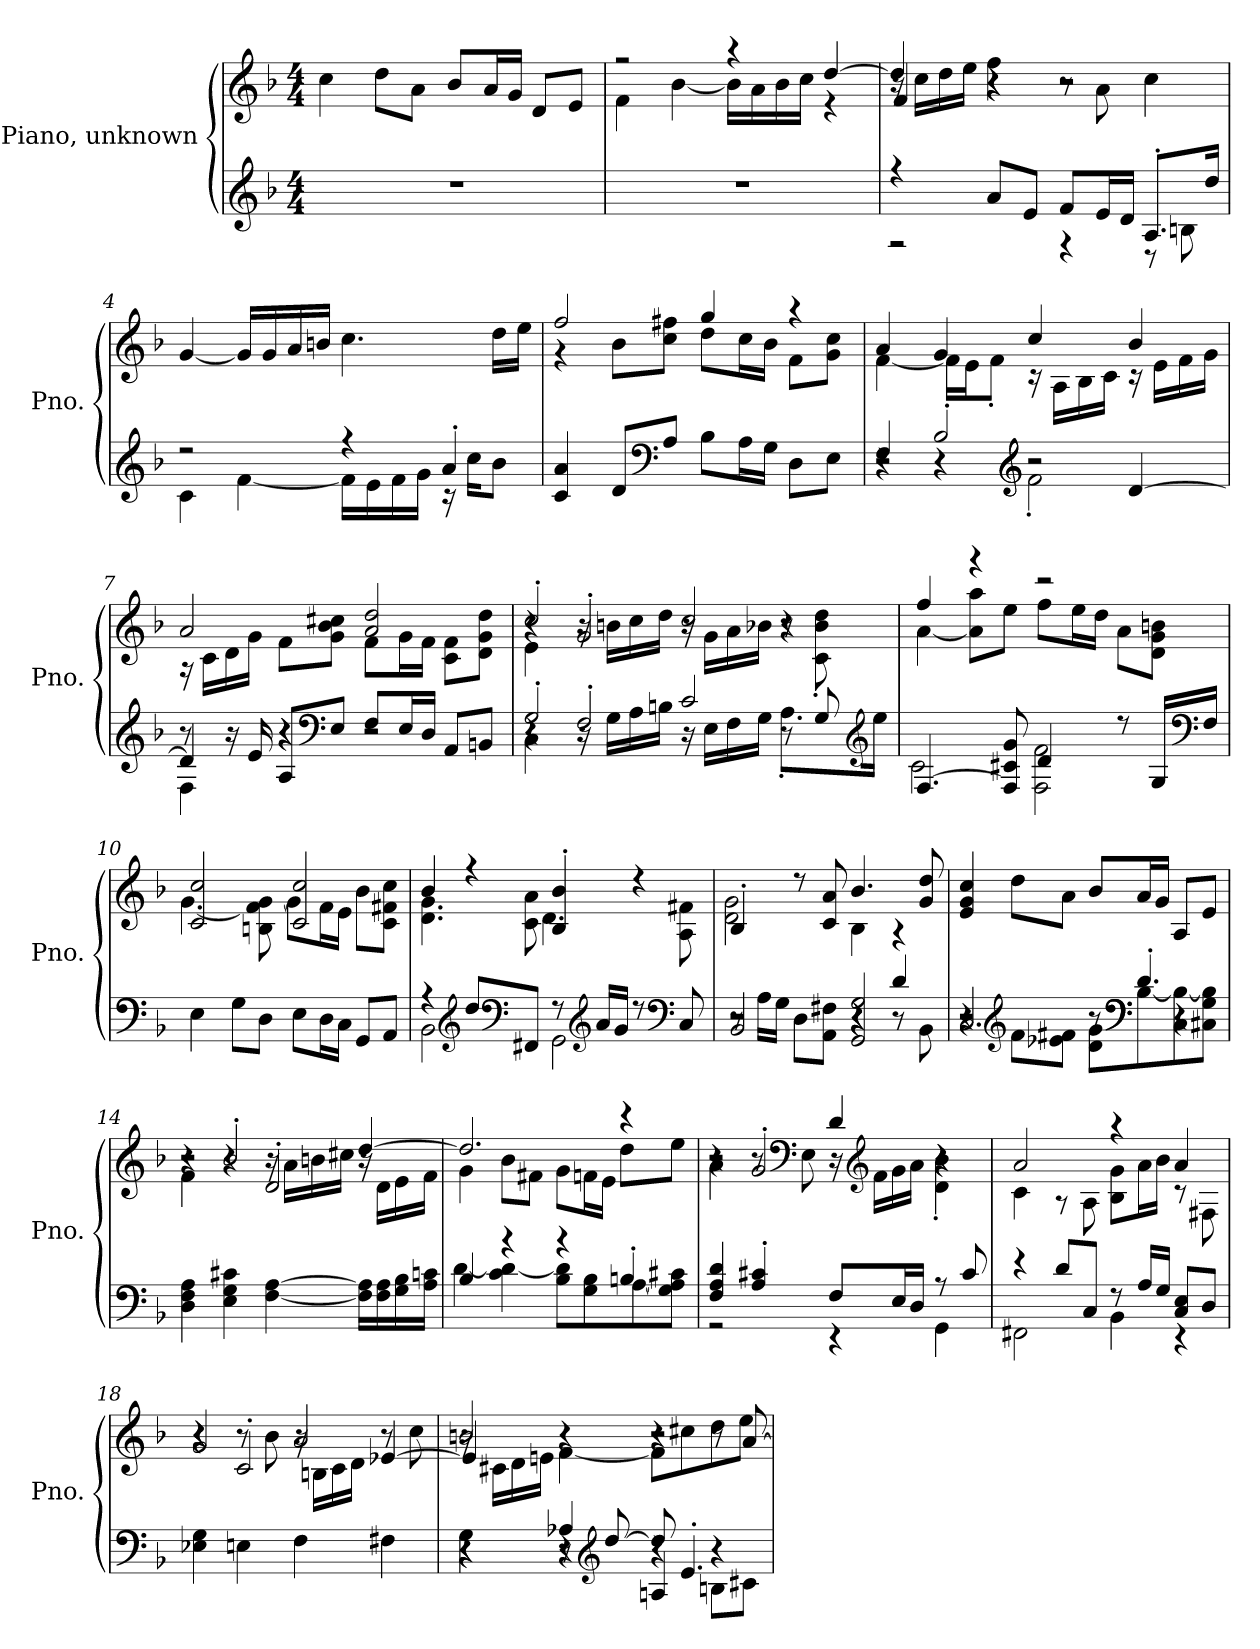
**kern	**kern
*part1	*part1
*staff2	*staff1
*I"Piano, unknown	*
*I'Pno.	*
*clefG2	*clefG2
*k[b-]	*k[b-]
*M4/4	*M4/4
*MM120	*MM120
=1	=1
1r	4cc\
.	8dd\L
.	8a\J
.	8b-/L
.	16a/L
.	16g/JJ
.	8d/L
.	8e/J
=2	=2
*	*^
1r	2r	4f\
.	.	[4b-\
.	4r	16b-\LL]
.	.	16a\
.	.	16b-\
.	.	16cc\JJ
.	[4dd/	4r
=3	=3	=3
*^	*	*^
4r	2r	4dd/]	16r	4f/
.	.	.	16cc\LL	.
.	.	.	16dd\	.
.	.	.	16ee\JJ	.
8a/L	.	4r	4ff\	4r
8e/J	.	.	.	.
8f/L	4r	2r	8r	2r
16e/L	.	.	8a\	.
16d/JJ	.	.	.	.
8.A'/L	8r	.	4cc\	.
.	8Bn\	.	.	.
16dd/Jk	.	.	.	.
*	*	*v	*v	*v
=4	=4	=4
2r	4c\	[4g/
.	[4f\	16g/LL]
.	.	16g/
.	.	16a/
.	.	16bn/JJ
4r	16f\LL]	4.cc\
.	16e\	.
.	16f\	.
.	16g\JJ	.
4a'/	16r	.
.	16cc\KL	.
.	8b-\J	16dd\LL
.	.	16ee\JJ
*v	*v	*
!!LO:LB:g=z
=5	=5
*	*^
4c/ 4a/	2ff/	4r
8d/L	.	8b-\L
*clefF4	*	*
8A/J	.	8cc\ 8ff#X\J
8B-\L	4gg/	8dd\L
16A\L	.	16cc\L
16G\JJ	.	16b-\JJ
8D\L	4r	8f\L
8E\J	.	8g\ 8cc\J
=6	=6	=6
*^	*	*
*	*^	*	*
4r	2r	4F/	4a/	[4f\
2B-'/	.	4r	4g/	16f\LL]
.	.	.	.	16e\J
.	.	.	.	8f'\J
*clefG2	*	*	*	*
.	2f'\	2r	4cc/	16r
.	.	.	.	16A\LL
.	.	.	.	16B-\
.	.	.	.	16c\JJ
[4d/	.	.	4b-/	16r
.	.	.	.	16e\LL
.	.	.	.	16f\
.	.	.	.	16g\JJ
=7	=7	=7	=7	=7
4d/]	4F\	8r	2a/	16r
.	.	.	.	16c\LL
.	.	16r	.	16d\
.	.	16e/	.	16g\JJ
4r	4r	8A/L	.	8f\L
*clefF4	*	*	*	*
.	.	8E/J	.	8g\ 8b-\ 8cc#X\J
2r	2r	8F/L	2a/ 2dd/	8f\L
.	.	16E/L	.	16g\L
.	.	16D/JJ	.	16f\JJ
.	.	8AA/L	.	8c\ 8f\L
.	.	8BBn/J	.	8d\ 8g\ 8dd\J
!!LO:LB:g=z
=8	=8	=8	=8	=8
*	*	*	*	*^
2G'/	4C\	4r	2cc'/	4e\	4r
.	16r	2F'/	.	16r	2g'/
.	16G\LL	.	.	16bn\LL	.
.	16A\	.	.	16cc\	.
.	16Bn\JJ	.	.	16dd\JJ	.
2c/	16r	.	2cc/	16r	.
.	16E\LL	.	.	16g\LL	.
.	16F\	.	.	16a\	.
.	16G\JJ	.	.	16b-X\JJ	.
.	8.A'\L	8r	.	8r	4r
.	.	8G/	.	8c\' 8b-\' 8dd\'	.
*clefG2	*	*	*	*	*
.	16ee\Jk	.	.	.	.
*	*v	*v	*	*	*
*	*	*	*v	*v
=9	=9	=9	=9
[4.F/	2c\	4ff/	[4a\
.	.	4r	8a\] 8aa\L
8F/] 8c#X/ 8g/	.	.	8ee\J
4d/	2F\ 2f\	2r	8ff\L
.	.	.	16ee\L
.	.	.	16dd\JJ
8r	.	.	8a\L
16G/LL	.	.	8d\ 8g\ 8bn\J
*clefF4	*	*	*
16F/JJ	.	.	.
*v	*v	*	*
=10	=10	=10
4E\	2c/ 2cc/	[4.g\
8G\L	.	.
8D\J	.	8Bn\ 8f\ 8g\_
8E\L	2c/ 2cc/	8g\L]
16D\L	.	16f\L
16C\JJ	.	16e\JJ
8GG/L	.	8b-\L
8AA/J	.	8c\ 8f#X\ 8cc\J
!!LO:LB:g=z	!!
=11	=11	=11
*^	*	*
4r	2BB-\	4b-/	4.d\ 4.g\
*clefG2	*	*	*
8dd/L	.	4r	.
*clefF4	*	*	*
8FF#X/J	.	.	8c\ 8a\
8r	2GG\	4B-/' 4b-/'	4.d\
*clefG2	*	*	*
16a/LL	.	.	.
16g/JJ	.	.	.
8r	.	4r	.
*clefF4	*	*	*
8C/	.	.	8A\ 8f#X\
=12	=12	=12	=12
*	*^	*	*
2r	8r	2BB-/	4B-'/	2d\ 2g\
.	16A\LL	.	.	.
.	16G\JJ	.	.	.
.	8D\L	.	8r	.
.	8AA\ 8F#X\J	.	8c/ 8a/	.
4r	4r	2GG/ 2G/	4.b-/	4B-\
4d/	8r	.	.	4r
.	8BB-\	.	8g/ 8dd/	.
*	*	*	*v	*v
=13	=13	=13	=13
2r	4r	2.C/	4e/ 4g/ 4cc/
*clefG2	*	*	*
.	8f\L	.	8dd\L
.	8e-X\ 8f#X\J	.	8a\J
8r	8d\ 8g\L	.	8b-/L
*clefF4	*	*	*
4.d'/	[8B-\	.	16a/L
.	.	.	16g/JJ
.	8C\ 8B-\_	4r	8A/L
.	8C#X\ 8G\ 8B-\]J	.	8e/J
*v	*v	*v	*
!!LO:LB:g=z
=14	=14
*	*^
*	*	*^
4D\ 4F\ 4A\	4r	4f\	2r
4E\ 4G\ 4c#X\	2b-'/	4r	.
[4F\ [4A\	.	16r	2d'/
.	.	16a\LL	.
.	.	16bn\	.
.	.	16cc#X\JJ	.
16F\] 16A\]LL	[4dd/	16r	.
16F\ 16A\	.	16d\LL	.
16G\ 16B-\	.	16e\	.
16A\ 16cn\JJ	.	16f\JJ	.
*	*	*v	*v
=15	=15	=15
*^	*	*
4B-/	[4d\	2.dd/]	4g\
4r	4c\ 4d\_	.	8b-\L
.	.	.	8f#X\J
4r	8B-\ 8d\]L	.	8g\L
.	8G\ 8B-\	.	16fn\L
.	.	.	16e\JJ
4Bn'/	[8A\	4r	8dd\L
.	8G\ 8A\] 8c#X\J	.	8ee\J
=16	=16	=16	=16
*	*	*	*^
4F/ 4A/ 4d/	2r	4r	4a\	2r
4A/' 4c#X/'	.	2g'/	8r	.
*	*	*clefF4	*	*
.	.	.	8E\	.
8F/L	4r	.	16r	4d/
*	*	*clefG2	*	*
.	.	.	16f\LL	.
16E/L	.	.	16g\	.
16D/JJ	.	.	16a\JJ	.
8r	4GG\	4r	4d\' 4b-\'	4r
8c#/	.	.	.	.
*	*	*	*v	*v
!!LO:LB:g=z
=17	=17	=17	=17
4r	2FF#X\	2a/	4c\
8d/L	.	.	8r
8C/J	.	.	8A\
8r	4BB-\	4r	8B-\ 8g\L
16A/LL	.	.	16a\L
16G/JJ	.	.	16b-\JJ
8C/ 8E/L	4r	4a/	8r
8D/J	.	.	8F#X\
*v	*v	*	*
=18	=18	=18
*	*	*^
4E-X\ 4G\	2g/	4r	4r
4En\	.	8r	2c'/
.	.	8b-\	.
4F\	2a/	16r	.
.	.	16Bn\LL	.
.	.	16c\	.
.	.	16d\JJ	.
4F#X\	.	8r	[4e-X/
.	.	8cc\	.
=19	=19	=19	=19
*^	*	*	*
*	*^	*	*	*
4r	4G\	4r	2bn/	16r	4e-/]
.	.	.	.	16c#X\LL	.
.	.	.	.	16d\	.
.	.	.	.	16en\JJ	.
8r	4r	4A-X/	.	[4f\	4r
*clefG2	*	*	*	*	*
[8dd/	.	.	.	.	.
8dd/]	4r	4An/	4r	8f\L]	2r
4.e'/	.	.	.	8cc#X\	.
.	8Bn\L	4r	8r	8dd\	.
.	8c#X\J	.	[8a/	8ee\J	.
*v	*v	*v	*	*	*
*	*v	*v	*v
=	=
*-	*-
